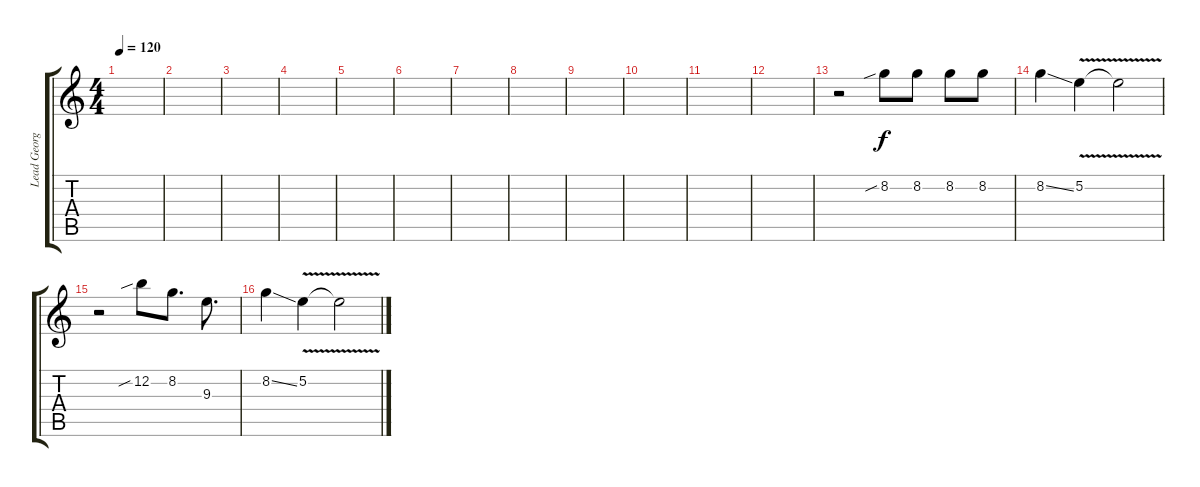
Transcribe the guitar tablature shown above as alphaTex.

\track ("Lead George" "Lead Georg") {instrument distortionguitar}
\staff {score tabs}
\tuning (E4 B3 G3 D3 A2 E2) {hide}
\ts (4 4)
\tempo 120
\clef g2
\ks c
|
|
|
|
|
|
|
|
|
|
|
|
r.2{volume 13} 8.2{sib}.8 8.2.8 8.2.8 8.2.8 |
8.2{ss}.4 5.2{v}.4 5.2{t}.2 |
r.2 12.2{sib}.8 8.2.8{d} 9.3.8{d} |
8.2{ss}.4 5.2{v}.4 5.2{t}.2
